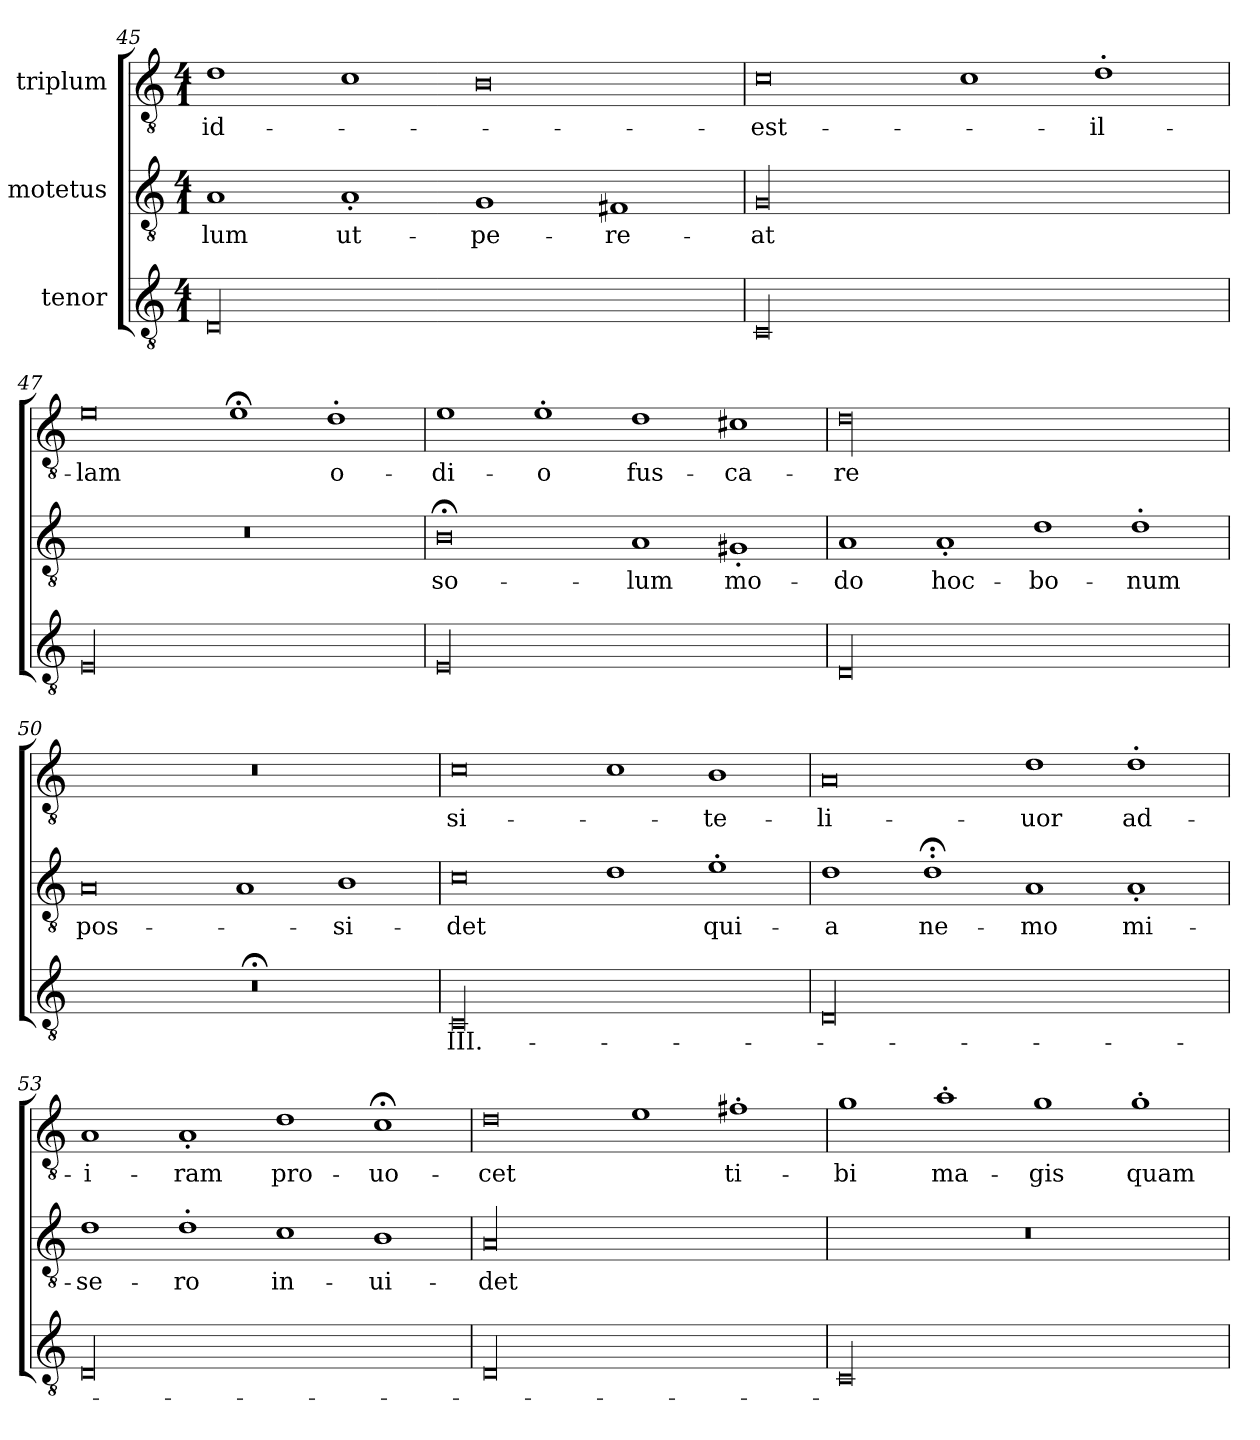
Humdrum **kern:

**kern	**text	**kern	**text	**kern	**text
*part3	*part3	*part2	*part2	*part1	*part1
*staff3	*staff3	*staff2	*staff2	*staff1	*staff1
*I"tenor	*	*I"motetus	*	*I"triplum	*
*clefGv2	*	*clefGv2	*	*clefGv2	*
*k[]	*	*k[]	*	*k[]	*
*C:	*	*C:	*	*C:	*
*M4/1	*	*M4/1	*	*M4/1	*
=45	=45	=45	=45	=45	=45
00D/	.	1A/	-lum	1d\	id-
.	.	1A'/	ut-	1c\	.
.	.	1G/	pe-	0B\	.
.	.	1F#X/	-re-	.	.
=46	=46	=46	=46	=46	=46
00C/	.	00G/	-at	0c\	est-
.	.	.	.	1c\	.
.	.	.	.	1d'\	il-
=47	=47	=47	=47	=47	=47
00E/	.	00r	.	0e\	-lam
.	.	.	.	1e;<\	.
.	.	.	.	1d'\	o-
=48	=48	=48	=48	=48	=48
00E/	.	0B;<\	so-	1e\	-di-
.	.	.	.	1e'\	-o
.	.	1A/	-lum	1d\	fus-
.	.	1G#X'/	mo-	1c#X\	-ca-
=49	=49	=49	=49	=49	=49
00D/	.	1A/	-do	00d\	-re
.	.	1A'/	hoc-	.	.
.	.	1d\	bo-	.	.
.	.	1d'\	-num	.	.
=50	=50	=50	=50	=50	=50
00r;<	.	0A/	pos-	00r	.
.	.	1A/	.	.	.
.	.	1B\	-si-	.	.
=51	=51	=51	=51	=51	=51
00C/	III.-	0c\	-det	0c\	si-
.	.	1d\	.	1c\	.
.	.	1e'\	qui-	1B\	te-
!!LO:PB:g=z
=52	=52	=52	=52	=52	=52
00D/	.	1d\	-a	0A/	li-
.	.	1d;<'\	ne-	.	.
.	.	1A/	-mo	1d\	-uor
.	.	1A'/	mi-	1d'\	ad-
=53	=53	=53	=53	=53	=53
00D/	.	1d\	-se-	1A/	i-
.	.	1d'\	-ro	1A'/	-ram
.	.	1c\	in-	1d\	pro-
.	.	1B\	-ui-	1c;<\	-uo-
=54	=54	=54	=54	=54	=54
00D/	.	00A/	-det	0d\	-cet
.	.	.	.	1e\	.
.	.	.	.	1f#X'\	ti-
=55	=55	=55	=55	=55	=55
00C/	.	00r	.	1g\	-bi
.	.	.	.	1a'\	ma-
.	.	.	.	1g\	-gis
.	.	.	.	1g'\	quam-
=	=	=	=	=	=
*-	*-	*-	*-	*-	*-
